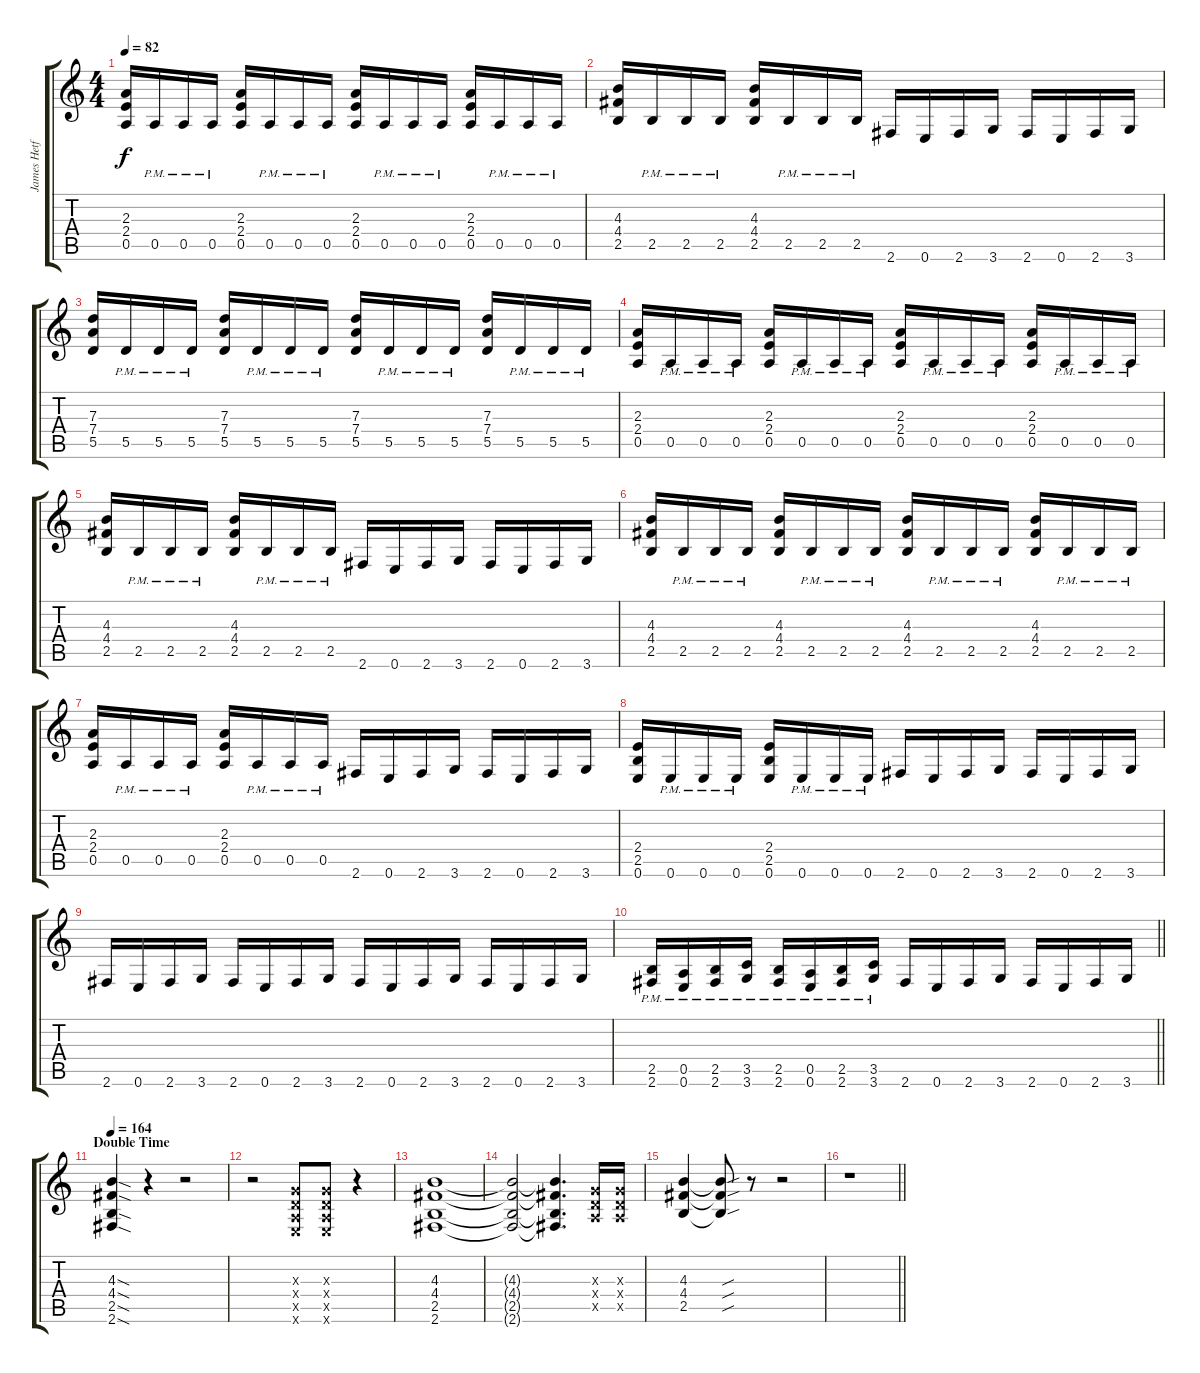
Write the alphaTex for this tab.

\track ("James Hetfield" "James Hetf") {instrument distortionguitar}
\staff {score tabs}
\tuning (E4 B3 G3 D3 A2 E2) {hide}
\ts (4 4)
\tempo 82
\clef g2
\ks c
(2.3 2.4 0.5).16{dy f} 0.5{pm}.16 0.5{pm}.16 0.5{pm}.16 (2.3 2.4 0.5).16 0.5{pm}.16 0.5{pm}.16 0.5{pm}.16 (2.3 2.4 0.5).16 0.5{pm}.16 0.5{pm}.16 0.5{pm}.16 (2.3 2.4 0.5).16 0.5{pm}.16 0.5{pm}.16 0.5{pm}.16 |
(4.3 4.4 2.5).16 2.5{pm}.16 2.5{pm}.16 2.5{pm}.16 (4.3 4.4 2.5).16 2.5{pm}.16 2.5{pm}.16 2.5{pm}.16 2.6.16 0.6.16 2.6.16 3.6.16 2.6.16 0.6.16 2.6.16 3.6.16 |
(7.3 7.4 5.5).16 5.5{pm}.16 5.5{pm}.16 5.5{pm}.16 (7.3 7.4 5.5).16 5.5{pm}.16 5.5{pm}.16 5.5{pm}.16 (7.3 7.4 5.5).16 5.5{pm}.16 5.5{pm}.16 5.5{pm}.16 (7.3 7.4 5.5).16 5.5{pm}.16 5.5{pm}.16 5.5{pm}.16 |
(2.3 2.4 0.5).16 0.5{pm}.16 0.5{pm}.16 0.5{pm}.16 (2.3 2.4 0.5).16 0.5{pm}.16 0.5{pm}.16 0.5{pm}.16 (2.3 2.4 0.5).16 0.5{pm}.16 0.5{pm}.16 0.5{pm}.16 (2.3 2.4 0.5).16 0.5{pm}.16 0.5{pm}.16 0.5{pm}.16 |
(4.3 4.4 2.5).16 2.5{pm}.16 2.5{pm}.16 2.5{pm}.16 (4.3 4.4 2.5).16 2.5{pm}.16 2.5{pm}.16 2.5{pm}.16 2.6.16 0.6.16 2.6.16 3.6.16 2.6.16 0.6.16 2.6.16 3.6.16 |
(4.3 4.4 2.5).16 2.5{pm}.16 2.5{pm}.16 2.5{pm}.16 (4.3 4.4 2.5).16 2.5{pm}.16 2.5{pm}.16 2.5{pm}.16 (4.3 4.4 2.5).16 2.5{pm}.16 2.5{pm}.16 2.5{pm}.16 (4.3 4.4 2.5).16 2.5{pm}.16 2.5{pm}.16 2.5{pm}.16 |
(2.3 2.4 0.5).16 0.5{pm}.16 0.5{pm}.16 0.5{pm}.16 (2.3 2.4 0.5).16 0.5{pm}.16 0.5{pm}.16 0.5{pm}.16 2.6.16 0.6.16 2.6.16 3.6.16 2.6.16 0.6.16 2.6.16 3.6.16 |
(2.4 2.5 0.6).16 0.6{pm}.16 0.6{pm}.16 0.6{pm}.16 (2.4 2.5 0.6).16 0.6{pm}.16 0.6{pm}.16 0.6{pm}.16 2.6.16 0.6.16 2.6.16 3.6.16 2.6.16 0.6.16 2.6.16 3.6.16 |
2.6.16 0.6.16 2.6.16 3.6.16 2.6.16 0.6.16 2.6.16 3.6.16 2.6.16 0.6.16 2.6.16 3.6.16 2.6.16 0.6.16 2.6.16 3.6.16 |
\barLineRight lightlight
(2.5{pm} 2.6{pm}).16{volume 16} (0.5{pm} 0.6{pm}).16 (2.5{pm} 2.6{pm}).16 (3.5{pm} 3.6{pm}).16 (2.5{pm} 2.6{pm}).16 (0.5{pm} 0.6{pm}).16 (2.5{pm} 2.6{pm}).16 (3.5{pm} 3.6{pm}).16 2.6.16 0.6.16 2.6.16 3.6.16 2.6.16 0.6.16 2.6.16 3.6.16 |
\section ("" "Double Time")
\tempo 164
(4.3{sod} 4.4{sod} 2.5{sod} 2.6{sod}).4 r.4 r.2 |
r.2 (0.3{x} 0.4{x} 0.5{x} 0.6{x}).8 (0.3{x} 0.4{x} 0.5{x} 0.6{x}).8 r.4 |
(4.3 4.4 2.5 2.6).1 |
(4.3{t} 4.4{t} 2.5{t} 2.6{t}).2 (4.3{t} 4.4{t} 2.5{t} 2.6{t}).4{d} (0.3{x} 0.4{x} 0.5{x}).16 (0.3{x} 0.4{x} 0.5{x}).16 |
(4.3 4.4 2.5).4 (4.3{sou t} 4.4{sou t} 2.5{sou t}).8 r.8 r.2 |
\barLineRight lightlight
r.1
